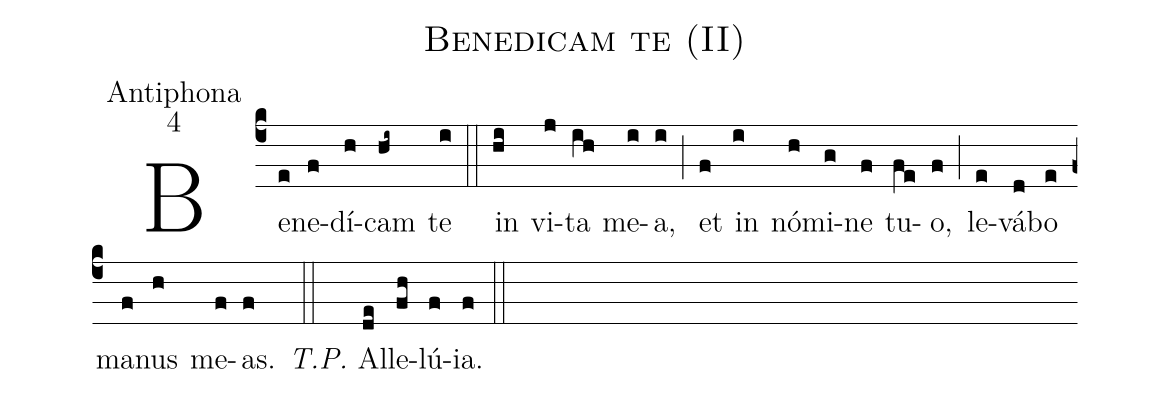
name:Benedicam te (II);
office-part:Antiphona;
mode:4;
%%
(c4) Be(e)ne(f)dí(h)cam(hi~) te(i) (::)
in(hi) vi(j)ta(ih) me(i)a,(i) (;) et(f) in(i) nó(h)mi(g)ne(f) tu(fe)o,(f) (;) le(e)vá(d)bo(e) ma(f)nus(h) me(f)as.(f) (::) <i>T.P.</i> Al(de)le(fh)lú(f)ia.(f) (::)
